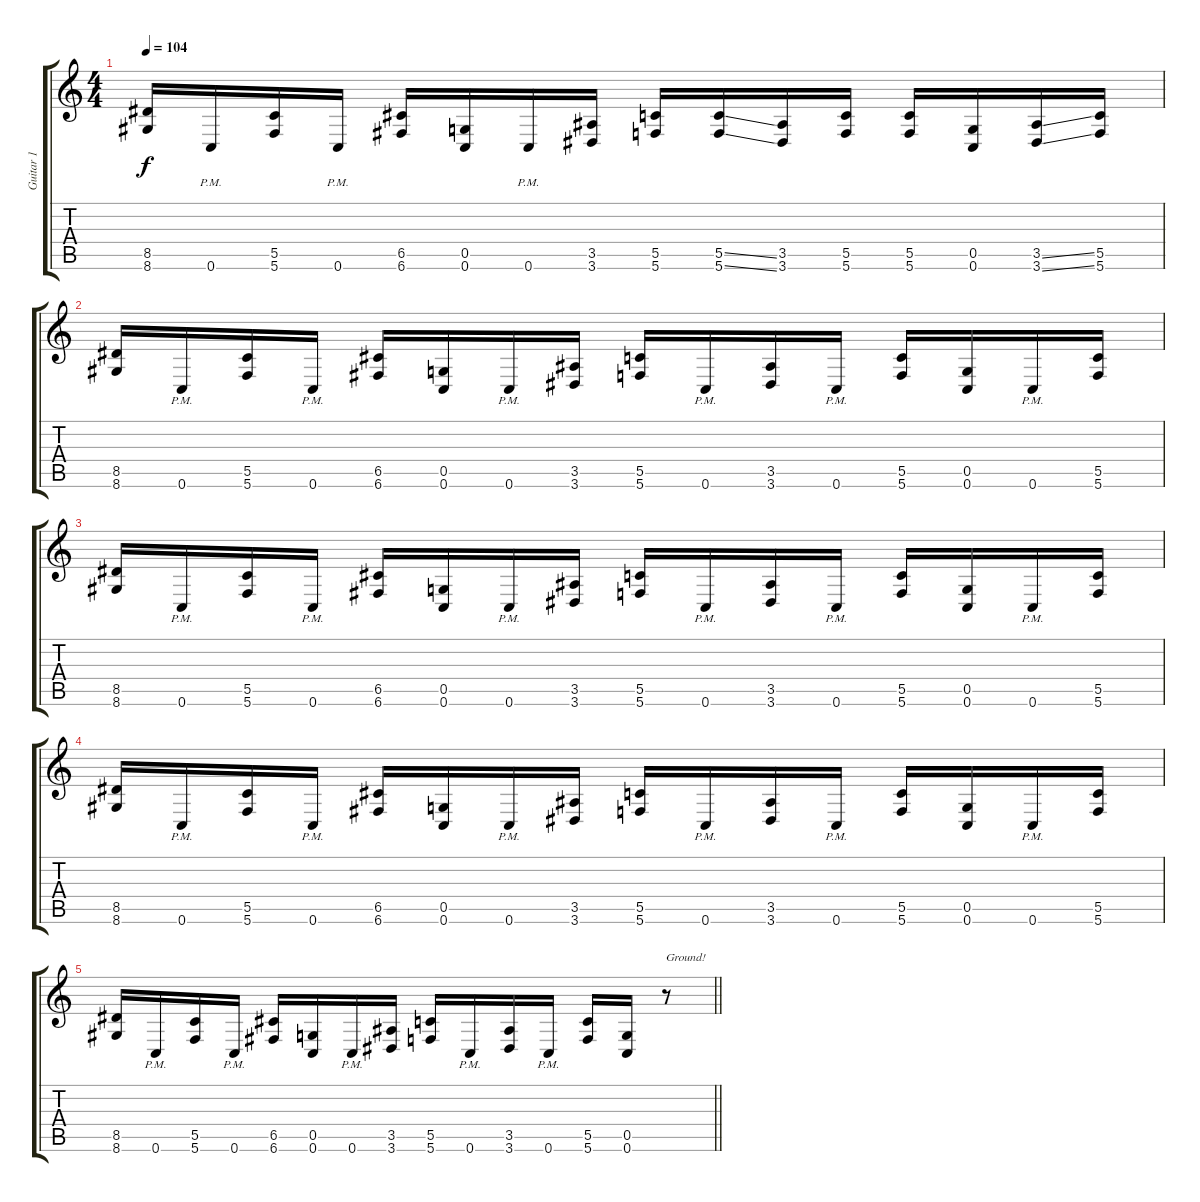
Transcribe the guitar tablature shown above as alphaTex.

\track ("Guitar 1" "Guitar 1") {instrument distortionguitar}
\staff {score tabs}
\tuning (D4 A3 F3 C3 G2 C2) {hide}
\ts (4 4)
\tempo 104
\clef g2
\ks c
(8.5 8.6).16{dy f} 0.6{pm}.16 (5.5 5.6).16 0.6{pm}.16 (6.5 6.6).16 (0.5 0.6).16 0.6{pm}.16 (3.5 3.6).16 (5.5 5.6).16 (5.5{ss} 5.6{ss}).16 (3.5 3.6).16 (5.5 5.6).16 (5.5 5.6).16 (0.5 0.6).16 (3.5{ss} 3.6{ss}).16 (5.5 5.6).16 |
(8.5 8.6).16 0.6{pm}.16 (5.5 5.6).16 0.6{pm}.16 (6.5 6.6).16 (0.5 0.6).16 0.6{pm}.16 (3.5 3.6).16 (5.5 5.6).16 0.6{pm}.16 (3.5 3.6).16 0.6{pm}.16 (5.5 5.6).16 (0.5 0.6).16 0.6{pm}.16 (5.5 5.6).16 |
(8.5 8.6).16 0.6{pm}.16 (5.5 5.6).16 0.6{pm}.16 (6.5 6.6).16 (0.5 0.6).16 0.6{pm}.16 (3.5 3.6).16 (5.5 5.6).16 0.6{pm}.16 (3.5 3.6).16 0.6{pm}.16 (5.5 5.6).16 (0.5 0.6).16 0.6{pm}.16 (5.5 5.6).16 |
(8.5 8.6).16 0.6{pm}.16 (5.5 5.6).16 0.6{pm}.16 (6.5 6.6).16 (0.5 0.6).16 0.6{pm}.16 (3.5 3.6).16 (5.5 5.6).16 0.6{pm}.16 (3.5 3.6).16 0.6{pm}.16 (5.5 5.6).16 (0.5 0.6).16 0.6{pm}.16 (5.5 5.6).16 |
\barLineRight lightlight
(8.5 8.6).16 0.6{pm}.16 (5.5 5.6).16 0.6{pm}.16 (6.5 6.6).16 (0.5 0.6).16 0.6{pm}.16 (3.5 3.6).16 (5.5 5.6).16 0.6{pm}.16 (3.5 3.6).16 0.6{pm}.16 (5.5 5.6).16 (0.5 0.6).16 r.8{txt "Ground!"}
